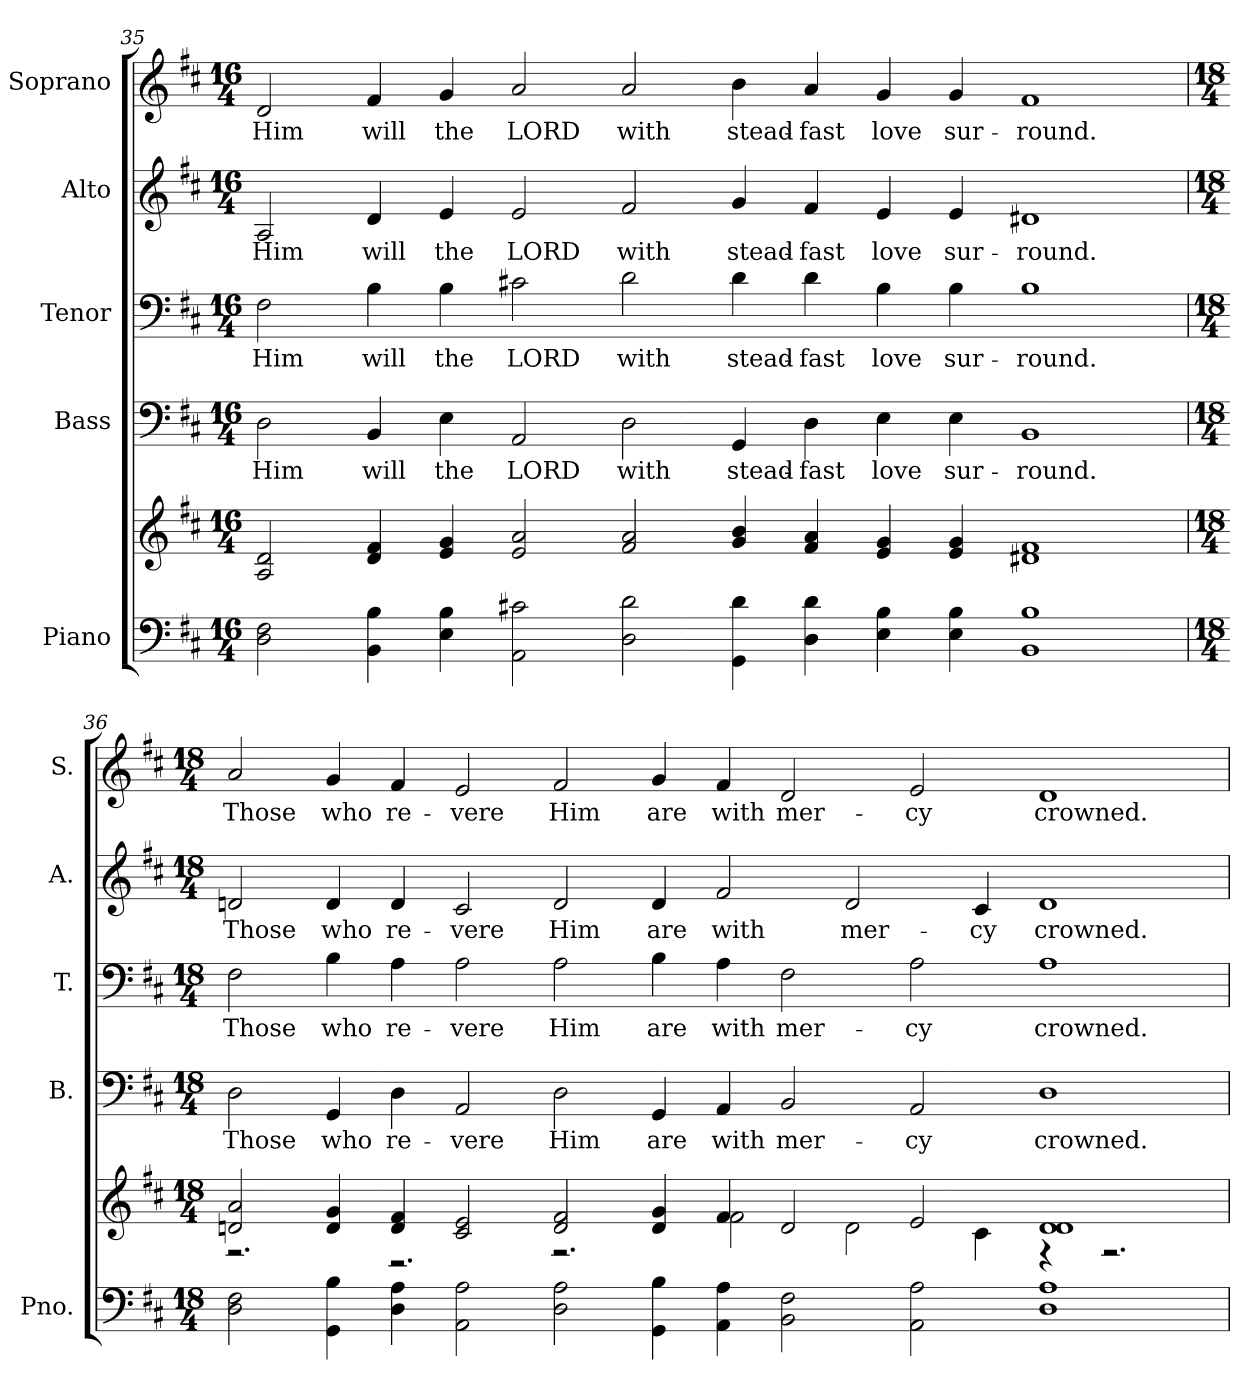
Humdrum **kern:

**kern	**kern	**kern	**text	**kern	**text	**kern	**text	**kern	**text
*part5	*part5	*part4	*part4	*part3	*part3	*part2	*part2	*part1	*part1
*staff6	*staff5	*staff4	*staff4	*staff3	*staff3	*staff2	*staff2	*staff1	*staff1
*I"Piano	*	*I"Bass	*	*I"Tenor	*	*I"Alto	*	*I"Soprano	*
*I'Pno.	*	*I'B.	*	*I'T.	*	*I'A.	*	*I'S.	*
!!LO:PB:g=z
*clefF4	*clefG2	*clefF4	*	*clefF4	*	*clefG2	*	*clefG2	*
*k[f#c#]	*k[f#c#]	*k[f#c#]	*	*k[f#c#]	*	*k[f#c#]	*	*k[f#c#]	*
*D:	*D:	*D:	*	*D:	*	*D:	*	*D:	*
*M16/4	*M16/4	*M16/4	*	*M16/4	*	*M16/4	*	*M16/4	*
=35	=35	=35	=35	=35	=35	=35	=35	=35	=35
!	!	!	!LO:LY:b:color=#000000	!	!	!	!	!	!
!	!	!	!	!	!LO:LY:b:color=#000000	!	!	!	!
!	!	!	!	!	!	!	!LO:LY:b:color=#000000	!	!
!	!	!	!	!	!	!	!	!	!LO:LY:b:color=#000000
2Di\ 2F#i	2Ai/ 2di	2Di\	Him	2F#i\	Him	2Ai/	Him	2di/	Him
!	!	!	!LO:LY:b:color=#000000	!	!	!	!	!	!
!	!	!	!	!	!LO:LY:b:color=#000000	!	!	!	!
!	!	!	!	!	!	!	!LO:LY:b:color=#000000	!	!
!	!	!	!	!	!	!	!	!	!LO:LY:b:color=#000000
4BBi\ 4Bi	4di/ 4f#i	4BBi/	will	4Bi\	will	4di/	will	4f#i/	will
!	!	!	!LO:LY:b:color=#000000	!	!	!	!	!	!
!	!	!	!	!	!LO:LY:b:color=#000000	!	!	!	!
!	!	!	!	!	!	!	!LO:LY:b:color=#000000	!	!
!	!	!	!	!	!	!	!	!	!LO:LY:b:color=#000000
4Ei\ 4Bi	4ei/ 4gi	4Ei\	the	4Bi\	the	4ei/	the	4gi/	the
!	!	!	!LO:LY:b:color=#000000	!	!	!	!	!	!
!	!	!	!	!	!LO:LY:b:color=#000000	!	!	!	!
!	!	!	!	!	!	!	!LO:LY:b:color=#000000	!	!
!	!	!	!	!	!	!	!	!	!LO:LY:b:color=#000000
2AAi\ 2c#Xi	2ei/ 2ai	2AAi/	LORD	2c#Xi\	LORD	2ei/	LORD	2ai/	LORD
!	!	!	!LO:LY:b:color=#000000	!	!	!	!	!	!
!	!	!	!	!	!LO:LY:b:color=#000000	!	!	!	!
!	!	!	!	!	!	!	!LO:LY:b:color=#000000	!	!
!	!	!	!	!	!	!	!	!	!LO:LY:b:color=#000000
2Di\ 2di	2f#i/ 2ai	2Di\	with	2di\	with	2f#i/	with	2ai/	with
!	!	!	!LO:LY:b:color=#000000	!	!	!	!	!	!
!	!	!	!	!	!LO:LY:b:color=#000000	!	!	!	!
!	!	!	!	!	!	!	!LO:LY:b:color=#000000	!	!
!	!	!	!	!	!	!	!	!	!LO:LY:b:color=#000000
4GGi\ 4di	4gi/ 4bi	4GGi/	stead-	4di\	stead-	4gi/	stead-	4bi\	stead-
!	!	!	!LO:LY:b:color=#000000	!	!	!	!	!	!
!	!	!	!	!	!LO:LY:b:color=#000000	!	!	!	!
!	!	!	!	!	!	!	!LO:LY:b:color=#000000	!	!
!	!	!	!	!	!	!	!	!	!LO:LY:b:color=#000000
4Di\ 4di	4f#i/ 4ai	4Di\	-fast	4di\	-fast	4f#i/	-fast	4ai/	-fast
!	!	!	!LO:LY:b:color=#000000	!	!	!	!	!	!
!	!	!	!	!	!LO:LY:b:color=#000000	!	!	!	!
!	!	!	!	!	!	!	!LO:LY:b:color=#000000	!	!
!	!	!	!	!	!	!	!	!	!LO:LY:b:color=#000000
4Ei\ 4Bi	4ei/ 4gi	4Ei\	love	4Bi\	love	4ei/	love	4gi/	love
!	!	!	!LO:LY:b:color=#000000	!	!	!	!	!	!
!	!	!	!	!	!LO:LY:b:color=#000000	!	!	!	!
!	!	!	!	!	!	!	!LO:LY:b:color=#000000	!	!
!	!	!	!	!	!	!	!	!	!LO:LY:b:color=#000000
4Ei\ 4Bi	4ei/ 4gi	4Ei\	sur-	4Bi\	sur-	4ei/	sur-	4gi/	sur-
!	!	!	!LO:LY:b:color=#000000	!	!	!	!	!	!
!	!	!	!	!	!LO:LY:b:color=#000000	!	!	!	!
!	!	!	!	!	!	!	!LO:LY:b:color=#000000	!	!
!	!	!	!	!	!	!	!	!	!LO:LY:b:color=#000000
1BBi 1Bi	1d#Xi 1f#i	1BBi	-round.	1Bi	-round.	1d#Xi	-round.	1f#i	-round.
!!LO:PB:g=z
=36	=36	=36	=36	=36	=36	=36	=36	=36	=36
*M18/4	*M18/4	*M18/4	*	*M18/4	*	*M18/4	*	*M18/4	*
*	*^	*	*	*	*	*	*	*	*
!	!	!	!	!LO:LY:b:color=#000000	!	!	!	!	!	!
!	!	!	!	!	!	!LO:LY:b:color=#000000	!	!	!	!
!	!	!	!	!	!	!	!	!LO:LY:b:color=#000000	!	!
!	!	!	!	!	!	!	!	!	!	!LO:LY:b:color=#000000
2Di\ 2F#i	2dni/ 2ai	2.r	2Di\	Those	2F#i\	Those	2dni/	Those	2ai/	Those
!	!	!	!	!LO:LY:b:color=#000000	!	!	!	!	!	!
!	!	!	!	!	!	!LO:LY:b:color=#000000	!	!	!	!
!	!	!	!	!	!	!	!	!LO:LY:b:color=#000000	!	!
!	!	!	!	!	!	!	!	!	!	!LO:LY:b:color=#000000
4GGi\ 4Bi	4di/ 4gi	.	4GGi/	who	4Bi\	who	4di/	who	4gi/	who
!	!	!	!	!LO:LY:b:color=#000000	!	!	!	!	!	!
!	!	!	!	!	!	!LO:LY:b:color=#000000	!	!	!	!
!	!	!	!	!	!	!	!	!LO:LY:b:color=#000000	!	!
!	!	!	!	!	!	!	!	!	!	!LO:LY:b:color=#000000
4Di\ 4Ai	4di/ 4f#i	2.r	4Di\	re-	4Ai\	re-	4di/	re-	4f#i/	re-
!	!	!	!	!LO:LY:b:color=#000000	!	!	!	!	!	!
!	!	!	!	!	!	!LO:LY:b:color=#000000	!	!	!	!
!	!	!	!	!	!	!	!	!LO:LY:b:color=#000000	!	!
!	!	!	!	!	!	!	!	!	!	!LO:LY:b:color=#000000
2AAi\ 2Ai	2c#i/ 2ei	.	2AAi/	-vere	2Ai\	-vere	2c#i/	-vere	2ei/	-vere
!	!	!	!	!LO:LY:b:color=#000000	!	!	!	!	!	!
!	!	!	!	!	!	!LO:LY:b:color=#000000	!	!	!	!
!	!	!	!	!	!	!	!	!LO:LY:b:color=#000000	!	!
!	!	!	!	!	!	!	!	!	!	!LO:LY:b:color=#000000
2Di\ 2Ai	2di/ 2f#i	2.r	2Di\	Him	2Ai\	Him	2di/	Him	2f#i/	Him
!	!	!	!	!LO:LY:b:color=#000000	!	!	!	!	!	!
!	!	!	!	!	!	!LO:LY:b:color=#000000	!	!	!	!
!	!	!	!	!	!	!	!	!LO:LY:b:color=#000000	!	!
!	!	!	!	!	!	!	!	!	!	!LO:LY:b:color=#000000
4GGi\ 4Bi	4di/ 4gi	.	4GGi/	are	4Bi\	are	4di/	are	4gi/	are
!	!	!	!	!LO:LY:b:color=#000000	!	!	!	!	!	!
!	!	!	!	!	!	!LO:LY:b:color=#000000	!	!	!	!
!	!	!	!	!	!	!	!	!LO:LY:b:color=#000000	!	!
!	!	!	!	!	!	!	!	!	!	!LO:LY:b:color=#000000
4AAi\ 4Ai	4f#i/	2f#i\	4AAi/	with	4Ai\	with	2f#i/	with	4f#i/	with
!	!	!	!	!LO:LY:b:color=#000000	!	!	!	!	!	!
!	!	!	!	!	!	!LO:LY:b:color=#000000	!	!	!	!
!	!	!	!	!	!	!	!	!	!	!LO:LY:b:color=#000000
2BBi\ 2F#i	2di/	.	2BBi/	mer-	2F#i\	mer-	.	.	2di/	mer-
!	!	!	!	!	!	!	!	!LO:LY:b:color=#000000	!	!
.	.	2di\	.	.	.	.	2di/	mer-	.	.
!	!	!	!	!LO:LY:b:color=#000000	!	!	!	!	!	!
!	!	!	!	!	!	!LO:LY:b:color=#000000	!	!	!	!
!	!	!	!	!	!	!	!	!	!	!LO:LY:b:color=#000000
2AAi\ 2Ai	2ei/	.	2AAi/	-cy	2Ai\	-cy	.	.	2ei/	-cy
!	!	!	!	!	!	!	!	!LO:LY:b:color=#000000	!	!
.	.	4c#i\	.	.	.	.	4c#i/	-cy	.	.
!	!	!	!	!LO:LY:b:color=#000000	!	!	!	!	!	!
!	!	!	!	!	!	!LO:LY:b:color=#000000	!	!	!	!
!	!	!	!	!	!	!	!	!LO:LY:b:color=#000000	!	!
!	!	!	!	!	!	!	!	!	!	!LO:LY:b:color=#000000
1Di 1Ai	1di 1di	4r	1Di	crowned.	1Ai	crowned.	1di	crowned.	1di	crowned.
.	.	2.r	.	.	.	.	.	.	.	.
*	*v	*v	*	*	*	*	*	*	*	*
=	=	=	=	=	=	=	=	=	=
*-	*-	*-	*-	*-	*-	*-	*-	*-	*-
